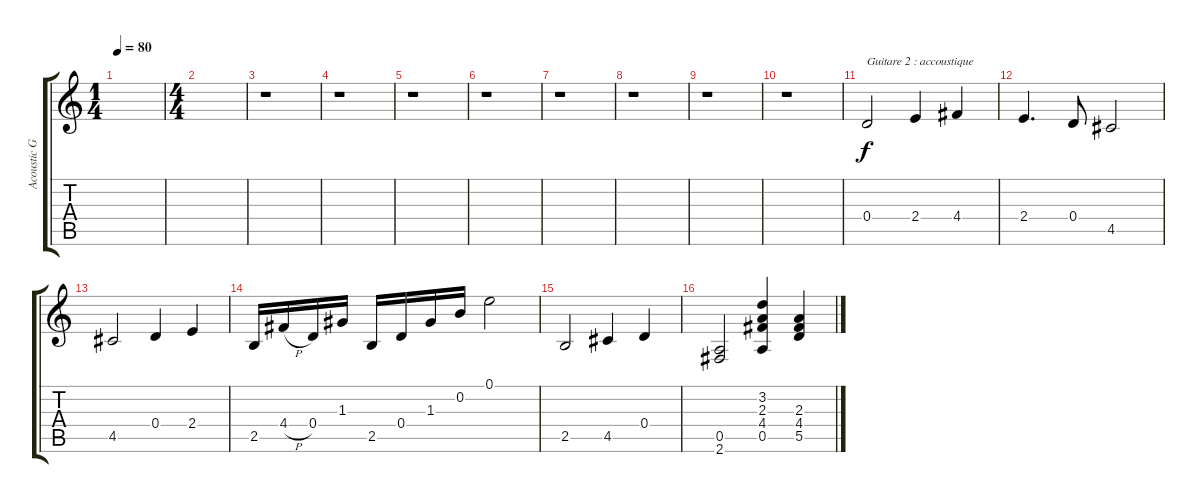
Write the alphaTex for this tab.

\track ("Acoustic Guitar" "Acoustic G") {solo instrument acousticguitarsteel}
\staff {score tabs}
\tuning (E4 B3 G3 D3 A2 E2) {hide}
\ts (1 4)
\tempo 80
\clef g2
\ks c
|
\ts (4 4)
|
r.1 |
r.1 |
r.1 |
r.1 |
r.1 |
r.1 |
r.1 |
r.1 |
0.4.2{txt "Guitare 2 : accoustique"} 2.4.4 4.4.4 |
2.4.4{d} 0.4.8 4.5.2 |
4.5.2 0.4.4 2.4.4 |
2.5.16 4.4{h}.16 0.4.16 1.3.16 2.5.16 0.4.16 1.3.16 0.2.16 0.1.2 |
2.5.2 4.5.4 0.4.4 |
(0.5 2.6).2 (3.2 2.3 4.4 0.5).4 (2.3 4.4 5.5).4
